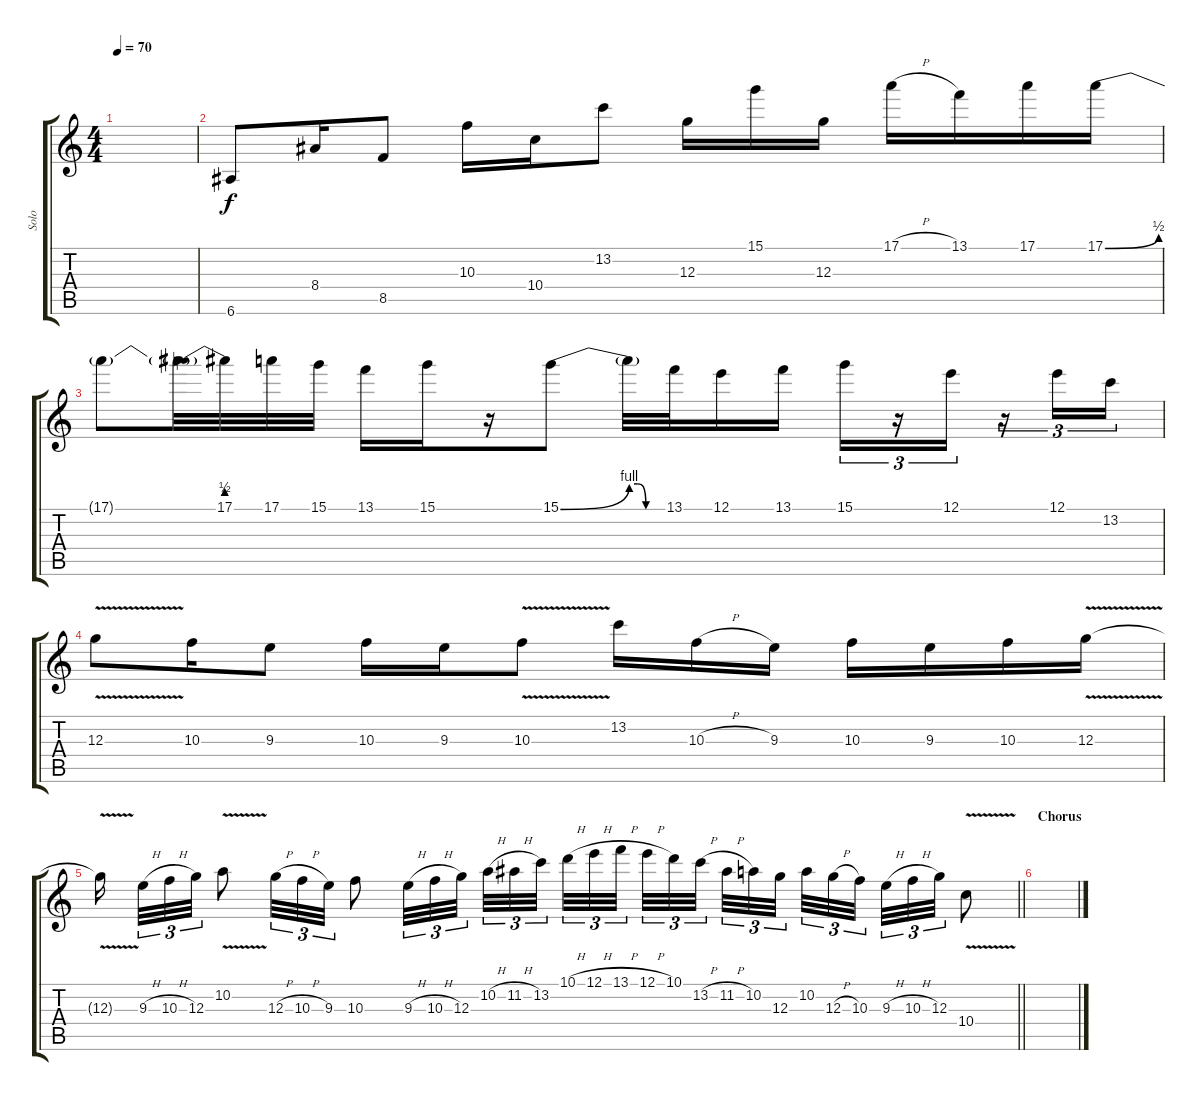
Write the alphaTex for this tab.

\track ("Solo" "Solo") {instrument overdrivenguitar}
\staff {score tabs}
\tuning (E4 B3 G3 D3 A2 E2) {hide}
\ts (4 4)
\tempo 70
\clef g2
\ks c
|
6.6.8 8.4.16 8.5.8 10.3.16 10.4.16 13.2.8 12.3.16 15.1.16 12.3.16 17.1{h}.16 13.1.16 17.1.16 17.1{be (bend 0 0 60 2)}.16 |
17.1{t}.8 17.1{t}.32 17.1{be (prebend 0 2 60 2)}.32 17.1.32 15.1.32 13.1.16 15.1.16 r.16 15.1{be (bend 0 0 60 4)}.8 15.1{be (custom 0 4 15 4 30 0 60 0) t}.32 13.1.32 12.1.16 13.1.16 15.1.16{tu (3 2)} r.16{tu (3 2)} 12.1.16{tu (3 2)} r.16{tu (3 2)} 12.1.16{tu (3 2)} 13.2.16{tu (3 2)} |
12.3{v}.8 10.3.16 9.3.8 10.3.16 9.3.16 10.3{v}.8 13.2.16 10.3{h}.16 9.3.16 10.3.16 9.3.16 10.3.16 12.3{v}.16 |
\barLineRight lightlight
12.3{t}.16{beam splitsecondary} 9.3{h}.32{tu (3 2)} 10.3{h}.32{tu (3 2)} 12.3.32{tu (3 2)} 10.2{v}.8 12.3{h}.32{tu (3 2)} 10.3{h}.32{tu (3 2)} 9.3.32{tu (3 2)} 10.3.8 9.3{h}.32{tu (3 2)} 10.3{h}.32{tu (3 2)} 12.3.32{tu (3 2)} 10.2{h}.32{tu (3 2)} 11.2{h}.32{tu (3 2)} 13.2.32{tu (3 2) beam splitsecondary} 10.1{h}.32{tu (3 2)} 12.1{h}.32{tu (3 2)} 13.1{h}.32{tu (3 2) beam splitsecondary} 12.1{h}.32{tu (3 2)} 10.1.32{tu (3 2)} 13.2{h}.32{tu (3 2) beam splitsecondary} 11.2{h}.32{tu (3 2)} 10.2.32{tu (3 2)} 12.3.32{tu (3 2)} 10.2.32{tu (3 2)} 12.3{h}.32{tu (3 2)} 10.3.32{tu (3 2) beam splitsecondary} 9.3{h}.32{tu (3 2)} 10.3{h}.32{tu (3 2)} 12.3.32{tu (3 2)} 10.4{v}.8 |
\section ("" "Chorus")
